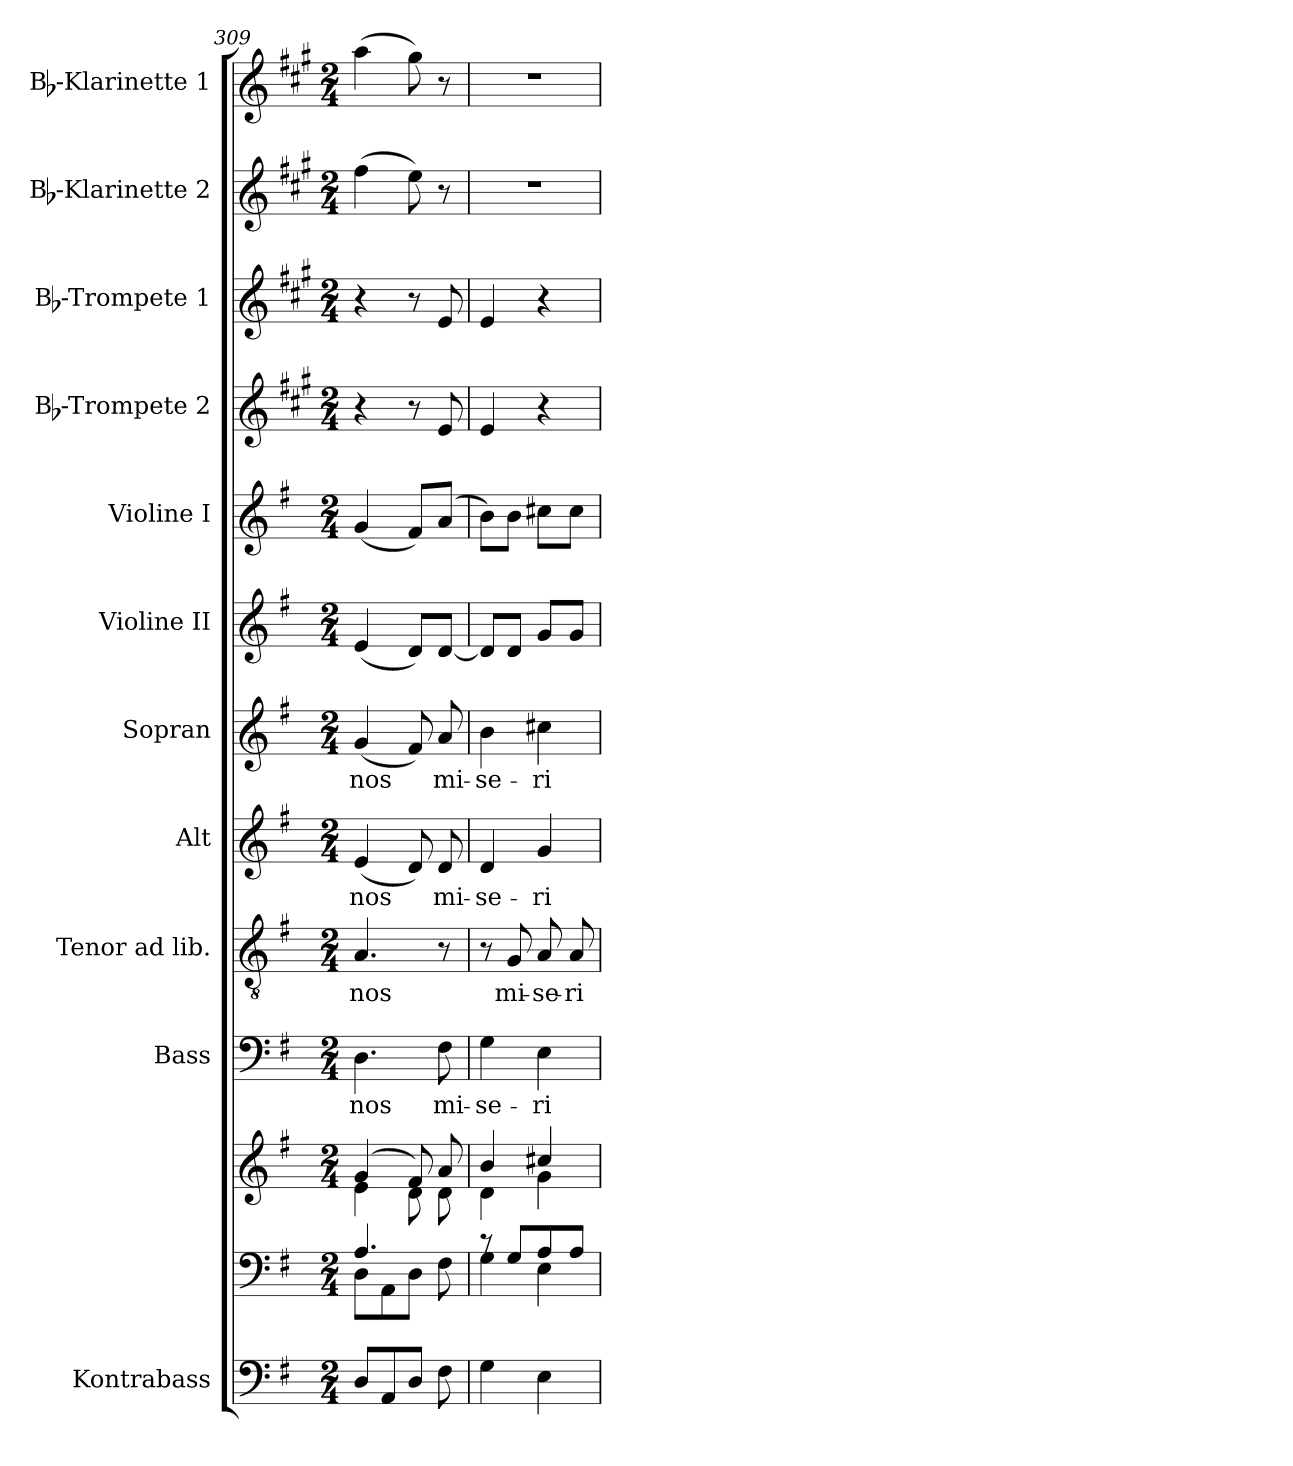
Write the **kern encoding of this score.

**kern	**kern	**kern	**kern	**text	**kern	**text	**kern	**text	**kern	**text	**kern	**kern	**kern	**kern	**kern	**kern
*part12	*part11	*part11	*part10	*part10	*part9	*part9	*part8	*part8	*part7	*part7	*part6	*part5	*part4	*part3	*part2	*part1
*staff13	*staff12	*staff11	*staff10	*staff10	*staff9	*staff9	*staff8	*staff8	*staff7	*staff7	*staff6	*staff5	*staff4	*staff3	*staff2	*staff1
*I"Kontrabass	*	*	*I"Bass	*	*I"Tenor ad lib.	*	*I"Alt	*	*I"Sopran	*	*I"Violine II	*I"Violine I	*I"Bb-Trompete 2	*I"Bb-Trompete 1	*I"Bb-Klarinette 2	*I"Bb-Klarinette 1
*I'Kb.	*	*	*I'B.	*	*I'T.	*	*I'A.	*	*I'S.	*	*I'Vl. II	*I'Vl. I	*I'Bb Trp. 2	*I'Bb Trp. 1	*I'Bb Kl. 2	*I'Bb Kl. 1
!!LO:PB:g=z
*clefF4	*clefF4	*clefG2	*clefF4	*	*clefGv2	*	*clefG2	*	*clefG2	*	*clefG2	*clefG2	*clefG2	*clefG2	*clefG2	*clefG2
*ITrd7c12	*	*	*	*	*	*	*	*	*	*	*	*	*ITrd1c2	*ITrd1c2	*ITrd1c2	*ITrd1c2
*k[f#]	*k[f#]	*k[f#]	*k[f#]	*	*k[f#]	*	*k[f#]	*	*k[f#]	*	*k[f#]	*k[f#]	*k[f#]	*k[f#]	*k[f#]	*k[f#]
*G:	*G:	*G:	*G:	*	*G:	*	*G:	*	*G:	*	*G:	*G:	*G:	*G:	*G:	*G:
*M2/4	*M2/4	*M2/4	*M2/4	*	*M2/4	*	*M2/4	*	*M2/4	*	*M2/4	*M2/4	*M2/4	*M2/4	*M2/4	*M2/4
=309	=309	=309	=309	=309	=309	=309	=309	=309	=309	=309	=309	=309	=309	=309	=309	=309
*	*^	*^	*	*	*	*	*	*	*	*	*	*	*	*	*	*
!	!	!	!	!	!	!LO:LY:b	!	!LO:LY:b	!	!LO:LY:b	!	!LO:LY:b	!	!	!	!	!	!
8DD/L	4.A/	8D\L	(>4g/	4e\	4.D\	nos	4.A/	nos	(<4e/	nos	(<4g/	nos	(<4e/	(<4g/	4r	4r	(>4ee\	(>4gg\
8AAA/	.	8AA\	.	.	.	.	.	.	.	.	.	.	.	.	.	.	.	.
8DD/J	.	8D\J	8f#/)	8d\	.	.	.	.	8d/)	.	8f#/)	.	8d/L)	8f#/L)	8r	8r	8dd\)	8ff#\)
!	!	!	!	!	!	!LO:LY:b	!	!	!	!LO:LY:b	!	!LO:LY:b	!	!	!	!	!	!
8FF#\	8ryy	8F#\	8a/	8d\	8F#\	mi-	8r	.	8d/	mi-	8a/	mi-	[8d/J	(>8a/J	8d/	8d/	8r	8r
=310	=310	=310	=310	=310	=310	=310	=310	=310	=310	=310	=310	=310	=310	=310	=310	=310	=310	=310
!	!	!	!	!	!	!LO:LY:b	!	!	!	!LO:LY:b	!	!LO:LY:b	!	!	!	!	!	!
4GG\	8rc	4G\	4b/	4d\	4G\	-se-	8r	.	4d/	-se-	4b\	-se-	8d/L]	8b\L)	4d/	4d/	2r	2r
!	!	!	!	!	!	!	!	!LO:LY:b	!	!	!	!	!	!	!	!	!	!
.	8G/L	.	.	.	.	.	8G/	mi-	.	.	.	.	8d/J	8b\J	.	.	.	.
!	!	!	!	!	!	!LO:LY:b	!	!LO:LY:b	!	!LO:LY:b	!	!LO:LY:b	!	!	!	!	!	!
4EE\	8A/	4E\	4cc#X/	4g\	4E\	-ri-	8A/	-se-	4g/	-ri-	4cc#X\	-ri-	8g/L	8cc#X\L	4r	4r	.	.
!	!	!	!	!	!	!	!	!LO:LY:b	!	!	!	!	!	!	!	!	!	!
.	8A/J	.	.	.	.	.	8A/	-ri-	.	.	.	.	8g/J	8cc#\J	.	.	.	.
*	*v	*v	*	*	*	*	*	*	*	*	*	*	*	*	*	*	*	*
*	*	*v	*v	*	*	*	*	*	*	*	*	*	*	*	*	*	*
=	=	=	=	=	=	=	=	=	=	=	=	=	=	=	=	=
*-	*-	*-	*-	*-	*-	*-	*-	*-	*-	*-	*-	*-	*-	*-	*-	*-
